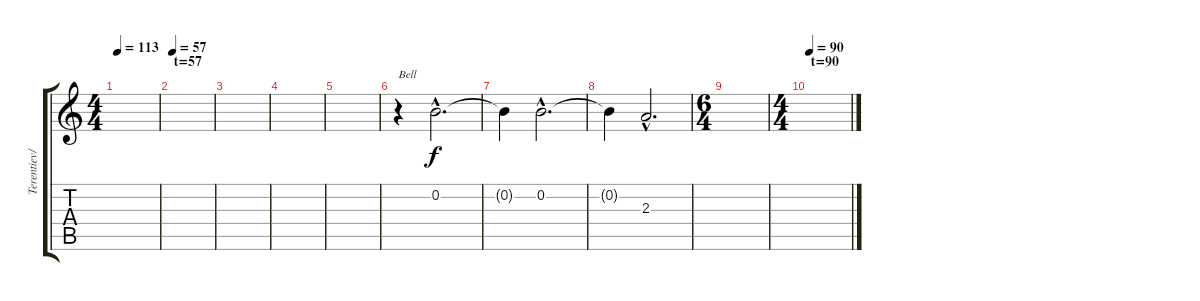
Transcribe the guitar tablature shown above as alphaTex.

\track ("Terentiev/Holstinin" "Terentiev/") {instrument distortionguitar}
\staff {score tabs}
\tuning (E4 B3 G3 D3 A2 E2) {hide}
\ts (4 4)
\tempo 113
\clef g2
\ks c
|
\section ("" "t=57")
\tempo 57
|
|
|
|
r.4{txt "Bell" instrument tubularbells} 0.2{hac}.2{d} |
0.2{t}.4 0.2{hac}.2{d} |
0.2{t}.4 2.3{hac}.2{d} |
\ts (6 4)
|
\ts (4 4)
\section ("" "t=90")
\tempo 90
